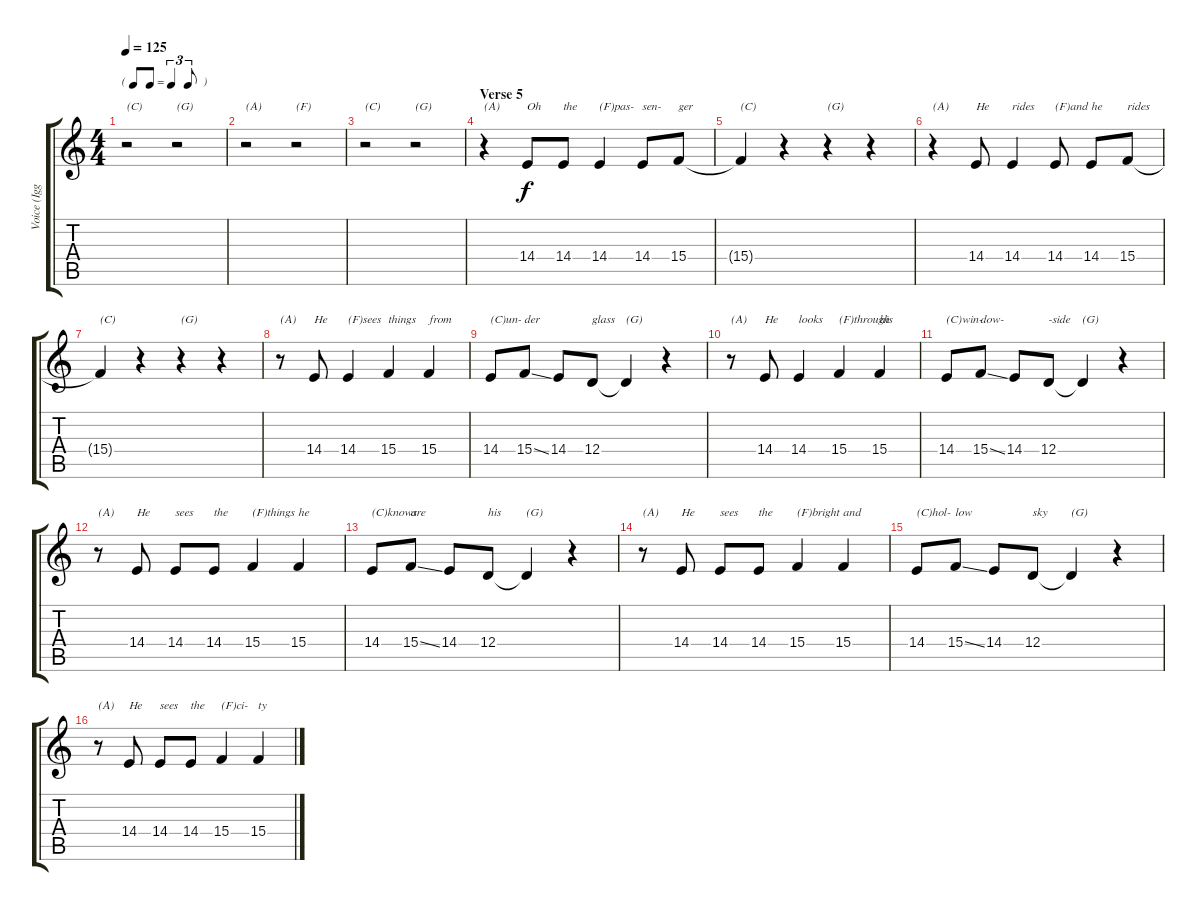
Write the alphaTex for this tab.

\track ("Voice (Iggy)" "Voice (Igg") {instrument steeldrums}
\staff {score tabs}
\tuning (E4 B3 G3 D3 A2 E2) {hide}
\ts (4 4)
\tf triplet8th
\tempo 125
\clef g2
\ks c
r.2{txt "(C)" dy f} r.2{txt "(G)"} |
r.2{txt "(A)"} r.2{txt "(F)"} |
r.2{txt "(C)"} r.2{txt "(G)"} |
\section ("" "Verse 5")
r.4{txt "(A)"} 14.4.8{txt "Oh"} 14.4.8{txt "the"} 14.4.4{txt "(F)pas-"} 14.4.8{txt "sen-"} 15.4.8{txt "ger"} |
15.4{t}.4{txt "(C)"} r.4 r.4{txt "(G)"} r.4 |
r.4{txt "(A)"} 14.4.8{txt "He"} 14.4.4{txt "rides"} 14.4.8{txt "(F)and"} 14.4.8{txt "he"} 15.4.8{txt "rides"} |
15.4{t}.4{txt "(C)"} r.4 r.4{txt "(G)"} r.4 |
r.8{txt "(A)"} 14.4.8{txt "He"} 14.4.4{txt "(F)sees"} 15.4.4{txt "things"} 15.4.4{txt "from"} |
14.4.8{txt "(C)un-"} 15.4{ss}.8{txt "der"} 14.4.8 12.4.8{txt "glass"} 12.4{t}.4{txt "(G)"} r.4 |
r.8{txt "(A)"} 14.4.8{txt "He"} 14.4.4{txt "looks"} 15.4.4{txt "(F)through"} 15.4.4{txt "his"} |
14.4.8{txt "(C)win-"} 15.4{ss}.8{txt "dow-"} 14.4.8 12.4.8{txt "-side"} 12.4{t}.4{txt "(G)"} r.4 |
r.8{txt "(A)"} 14.4.8{txt "He"} 14.4.8{txt "sees"} 14.4.8{txt "the"} 15.4.4{txt "(F)things"} 15.4.4{txt "he"} |
14.4.8{txt "(C)knows"} 15.4{ss}.8{txt "are"} 14.4.8 12.4.8{txt "his"} 12.4{t}.4{txt "(G)"} r.4 |
r.8{txt "(A)"} 14.4.8{txt "He"} 14.4.8{txt "sees"} 14.4.8{txt "the"} 15.4.4{txt "(F)bright"} 15.4.4{txt "and"} |
14.4.8{txt "(C)hol-"} 15.4{ss}.8{txt "low"} 14.4.8 12.4.8{txt "sky"} 12.4{t}.4{txt "(G)"} r.4 |
r.8{txt "(A)"} 14.4.8{txt "He"} 14.4.8{txt "sees"} 14.4.8{txt "the"} 15.4.4{txt "(F)ci-"} 15.4.4{txt "ty"}
